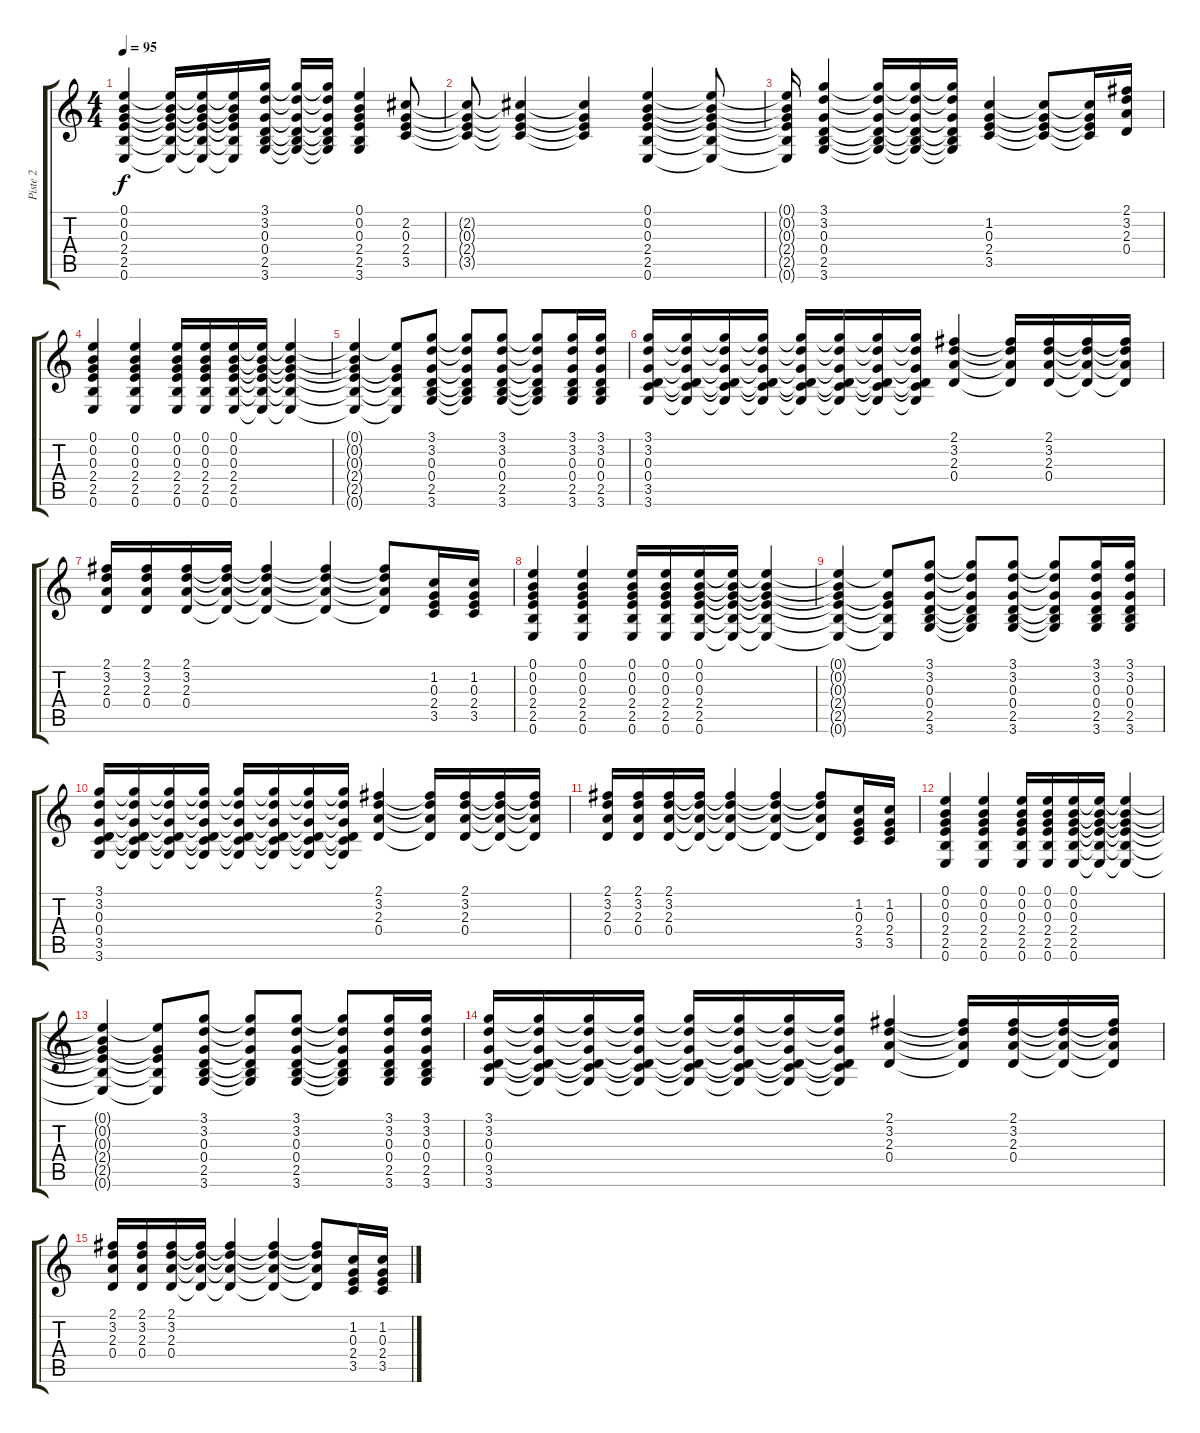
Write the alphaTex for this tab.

\track ("Piste 2" "Piste 2") {instrument acousticguitarnylon}
\staff {score tabs}
\tuning (E4 B3 G3 D3 A2 E2) {hide}
\ts (4 4)
\tempo 95
\clef g2
\ks c
(0.1 0.2 0.3 2.4 2.5 0.6).4{dy f} (0.1{t} 0.2{t} 0.3{t} 2.4{t} 2.5{t} 0.6{t}).16 (0.1{t} 0.2{t} 0.3{t} 2.4{t} 2.5{t} 0.6{t}).16 (0.1{t} 0.2{t} 0.3{t} 2.4{t} 2.5{t} 0.6{t}).16 (3.1 3.2 0.3 0.4 2.5 3.6).16 (3.1{t} 3.2{t} 0.3{t} 0.4{t} 2.5{t} 3.6{t}).16 (3.1{t} 3.2{t} 0.3{t} 0.4{t} 2.5{t} 3.6{t}).16 (0.1 0.2 0.3 2.4 2.5 3.6).4 (2.2 0.3 2.4 3.5).8 |
(2.2{t} 0.3{t} 2.4{t} 3.5{t}).8 (2.2{t} 0.3{t} 2.4{t} 3.5{t}).4 (2.2{t} 0.3{t} 2.4{t} 3.5{t}).4 (0.1 0.2 0.3 2.4 2.5 0.6).4 (0.1{t} 0.2{t} 0.3{t} 2.4{t} 2.5{t} 0.6{t}).8 |
(0.1{t} 0.2{t} 0.3{t} 2.4{t} 2.5{t} 0.6{t}).16 (3.1 3.2 0.3 0.4 2.5 3.6).4 (3.1{t} 3.2{t} 0.3{t} 0.4{t} 2.5{t} 3.6{t}).16 (3.1{t} 3.2{t} 0.3{t} 0.4{t} 2.5{t} 3.6{t}).16 (3.1{t} 3.2{t} 0.3{t} 0.4{t} 2.5{t} 3.6{t}).16 (1.2 0.3 2.4 3.5).4 (1.2{t} 0.3{t} 2.4{t} 3.5{t}).8 (1.2{t} 0.3{t} 2.4{t} 3.5{t}).16 (2.1 3.2 2.3 0.4).16 |
(0.1 0.2 0.3 2.4 2.5 0.6).4 (0.1 0.2 0.3 2.4 2.5 0.6).4 (0.1 0.2 0.3 2.4 2.5 0.6).16 (0.1 0.2 0.3 2.4 2.5 0.6).16 (0.1 0.2 0.3 2.4 2.5 0.6).16 (0.1{t} 0.2{t} 0.3{t} 2.4{t} 2.5{t} 0.6{t}).16 (0.1{t} 0.2{t} 0.3{t} 2.4{t} 2.5{t} 0.6{t}).4 |
(0.1{t} 0.2{t} 0.3{t} 2.4{t} 2.5{t} 0.6{t}).4 (0.1{t} 0.3{t} 2.4{t} 2.5{t} 0.6{t}).8 (3.1 3.2 0.3 0.4 2.5 3.6).8 (3.1{t} 3.2{t} 0.3{t} 0.4{t} 2.5{t} 3.6{t}).8 (3.1 3.2 0.3 0.4 2.5 3.6).8 (3.1{t} 3.2{t} 0.3{t} 0.4{t} 2.5{t} 3.6{t}).8 (3.1 3.2 0.3 0.4 2.5 3.6).16 (3.1 3.2 0.3 0.4 2.5 3.6).16 |
(3.1 3.2 0.3 0.4 3.5 3.6).16 (3.1{t} 3.2{t} 0.3{t} 0.4{t} 3.5{t} 3.6{t}).16 (3.1{t} 3.2{t} 0.3{t} 0.4{t} 3.5{t} 3.6{t}).16 (3.1{t} 3.2{t} 0.3{t} 0.4{t} 3.5{t} 3.6{t}).16 (3.1{t} 3.2{t} 0.3{t} 0.4{t} 3.5{t} 3.6{t}).16 (3.1{t} 3.2{t} 0.3{t} 0.4{t} 3.5{t} 3.6{t}).16 (3.1{t} 3.2{t} 0.3{t} 0.4{t} 3.5{t} 3.6{t}).16 (3.1{t} 3.2{t} 0.3{t} 0.4{t} 3.5{t} 3.6{t}).16 (2.1 3.2 2.3 0.4).4 (2.1{t} 3.2{t} 2.3{t} 0.4{t}).16 (2.1 3.2 2.3 0.4).16 (2.1{t} 3.2{t} 2.3{t} 0.4{t}).16 (2.1{t} 3.2{t} 2.3{t} 0.4{t}).16 |
(2.1 3.2 2.3 0.4).16 (2.1 3.2 2.3 0.4).16 (2.1 3.2 2.3 0.4).16 (2.1{t} 3.2{t} 2.3{t} 0.4{t}).16 (2.1{t} 3.2{t} 2.3{t} 0.4{t}).4 (2.1{t} 3.2{t} 2.3{t} 0.4{t}).4 (2.1{t} 3.2{t} 2.3{t} 0.4{t}).8 (1.2 0.3 2.4 3.5).16 (1.2 0.3 2.4 3.5).16 |
(0.1 0.2 0.3 2.4 2.5 0.6).4 (0.1 0.2 0.3 2.4 2.5 0.6).4 (0.1 0.2 0.3 2.4 2.5 0.6).16 (0.1 0.2 0.3 2.4 2.5 0.6).16 (0.1 0.2 0.3 2.4 2.5 0.6).16 (0.1{t} 0.2{t} 0.3{t} 2.4{t} 2.5{t} 0.6{t}).16 (0.1{t} 0.2{t} 0.3{t} 2.4{t} 2.5{t} 0.6{t}).4 |
(0.1{t} 0.2{t} 0.3{t} 2.4{t} 2.5{t} 0.6{t}).4 (0.1{t} 0.3{t} 2.4{t} 2.5{t} 0.6{t}).8 (3.1 3.2 0.3 0.4 2.5 3.6).8 (3.1{t} 3.2{t} 0.3{t} 0.4{t} 2.5{t} 3.6{t}).8 (3.1 3.2 0.3 0.4 2.5 3.6).8 (3.1{t} 3.2{t} 0.3{t} 0.4{t} 2.5{t} 3.6{t}).8 (3.1 3.2 0.3 0.4 2.5 3.6).16 (3.1 3.2 0.3 0.4 2.5 3.6).16 |
(3.1 3.2 0.3 0.4 3.5 3.6).16 (3.1{t} 3.2{t} 0.3{t} 0.4{t} 3.5{t} 3.6{t}).16 (3.1{t} 3.2{t} 0.3{t} 0.4{t} 3.5{t} 3.6{t}).16 (3.1{t} 3.2{t} 0.3{t} 0.4{t} 3.5{t} 3.6{t}).16 (3.1{t} 3.2{t} 0.3{t} 0.4{t} 3.5{t} 3.6{t}).16 (3.1{t} 3.2{t} 0.3{t} 0.4{t} 3.5{t} 3.6{t}).16 (3.1{t} 3.2{t} 0.3{t} 0.4{t} 3.5{t} 3.6{t}).16 (3.1{t} 3.2{t} 0.3{t} 0.4{t} 3.5{t} 3.6{t}).16 (2.1 3.2 2.3 0.4).4 (2.1{t} 3.2{t} 2.3{t} 0.4{t}).16 (2.1 3.2 2.3 0.4).16 (2.1{t} 3.2{t} 2.3{t} 0.4{t}).16 (2.1{t} 3.2{t} 2.3{t} 0.4{t}).16 |
(2.1 3.2 2.3 0.4).16 (2.1 3.2 2.3 0.4).16 (2.1 3.2 2.3 0.4).16 (2.1{t} 3.2{t} 2.3{t} 0.4{t}).16 (2.1{t} 3.2{t} 2.3{t} 0.4{t}).4 (2.1{t} 3.2{t} 2.3{t} 0.4{t}).4 (2.1{t} 3.2{t} 2.3{t} 0.4{t}).8 (1.2 0.3 2.4 3.5).16 (1.2 0.3 2.4 3.5).16 |
(0.1 0.2 0.3 2.4 2.5 0.6).4 (0.1 0.2 0.3 2.4 2.5 0.6).4 (0.1 0.2 0.3 2.4 2.5 0.6).16 (0.1 0.2 0.3 2.4 2.5 0.6).16 (0.1 0.2 0.3 2.4 2.5 0.6).16 (0.1{t} 0.2{t} 0.3{t} 2.4{t} 2.5{t} 0.6{t}).16 (0.1{t} 0.2{t} 0.3{t} 2.4{t} 2.5{t} 0.6{t}).4 |
(0.1{t} 0.2{t} 0.3{t} 2.4{t} 2.5{t} 0.6{t}).4 (0.1{t} 0.3{t} 2.4{t} 2.5{t} 0.6{t}).8 (3.1 3.2 0.3 0.4 2.5 3.6).8 (3.1{t} 3.2{t} 0.3{t} 0.4{t} 2.5{t} 3.6{t}).8 (3.1 3.2 0.3 0.4 2.5 3.6).8 (3.1{t} 3.2{t} 0.3{t} 0.4{t} 2.5{t} 3.6{t}).8 (3.1 3.2 0.3 0.4 2.5 3.6).16 (3.1 3.2 0.3 0.4 2.5 3.6).16 |
(3.1 3.2 0.3 0.4 3.5 3.6).16 (3.1{t} 3.2{t} 0.3{t} 0.4{t} 3.5{t} 3.6{t}).16 (3.1{t} 3.2{t} 0.3{t} 0.4{t} 3.5{t} 3.6{t}).16 (3.1{t} 3.2{t} 0.3{t} 0.4{t} 3.5{t} 3.6{t}).16 (3.1{t} 3.2{t} 0.3{t} 0.4{t} 3.5{t} 3.6{t}).16 (3.1{t} 3.2{t} 0.3{t} 0.4{t} 3.5{t} 3.6{t}).16 (3.1{t} 3.2{t} 0.3{t} 0.4{t} 3.5{t} 3.6{t}).16 (3.1{t} 3.2{t} 0.3{t} 0.4{t} 3.5{t} 3.6{t}).16 (2.1 3.2 2.3 0.4).4 (2.1{t} 3.2{t} 2.3{t} 0.4{t}).16 (2.1 3.2 2.3 0.4).16 (2.1{t} 3.2{t} 2.3{t} 0.4{t}).16 (2.1{t} 3.2{t} 2.3{t} 0.4{t}).16 |
(2.1 3.2 2.3 0.4).16 (2.1 3.2 2.3 0.4).16 (2.1 3.2 2.3 0.4).16 (2.1{t} 3.2{t} 2.3{t} 0.4{t}).16 (2.1{t} 3.2{t} 2.3{t} 0.4{t}).4 (2.1{t} 3.2{t} 2.3{t} 0.4{t}).4 (2.1{t} 3.2{t} 2.3{t} 0.4{t}).8 (1.2 0.3 2.4 3.5).16 (1.2 0.3 2.4 3.5).16
